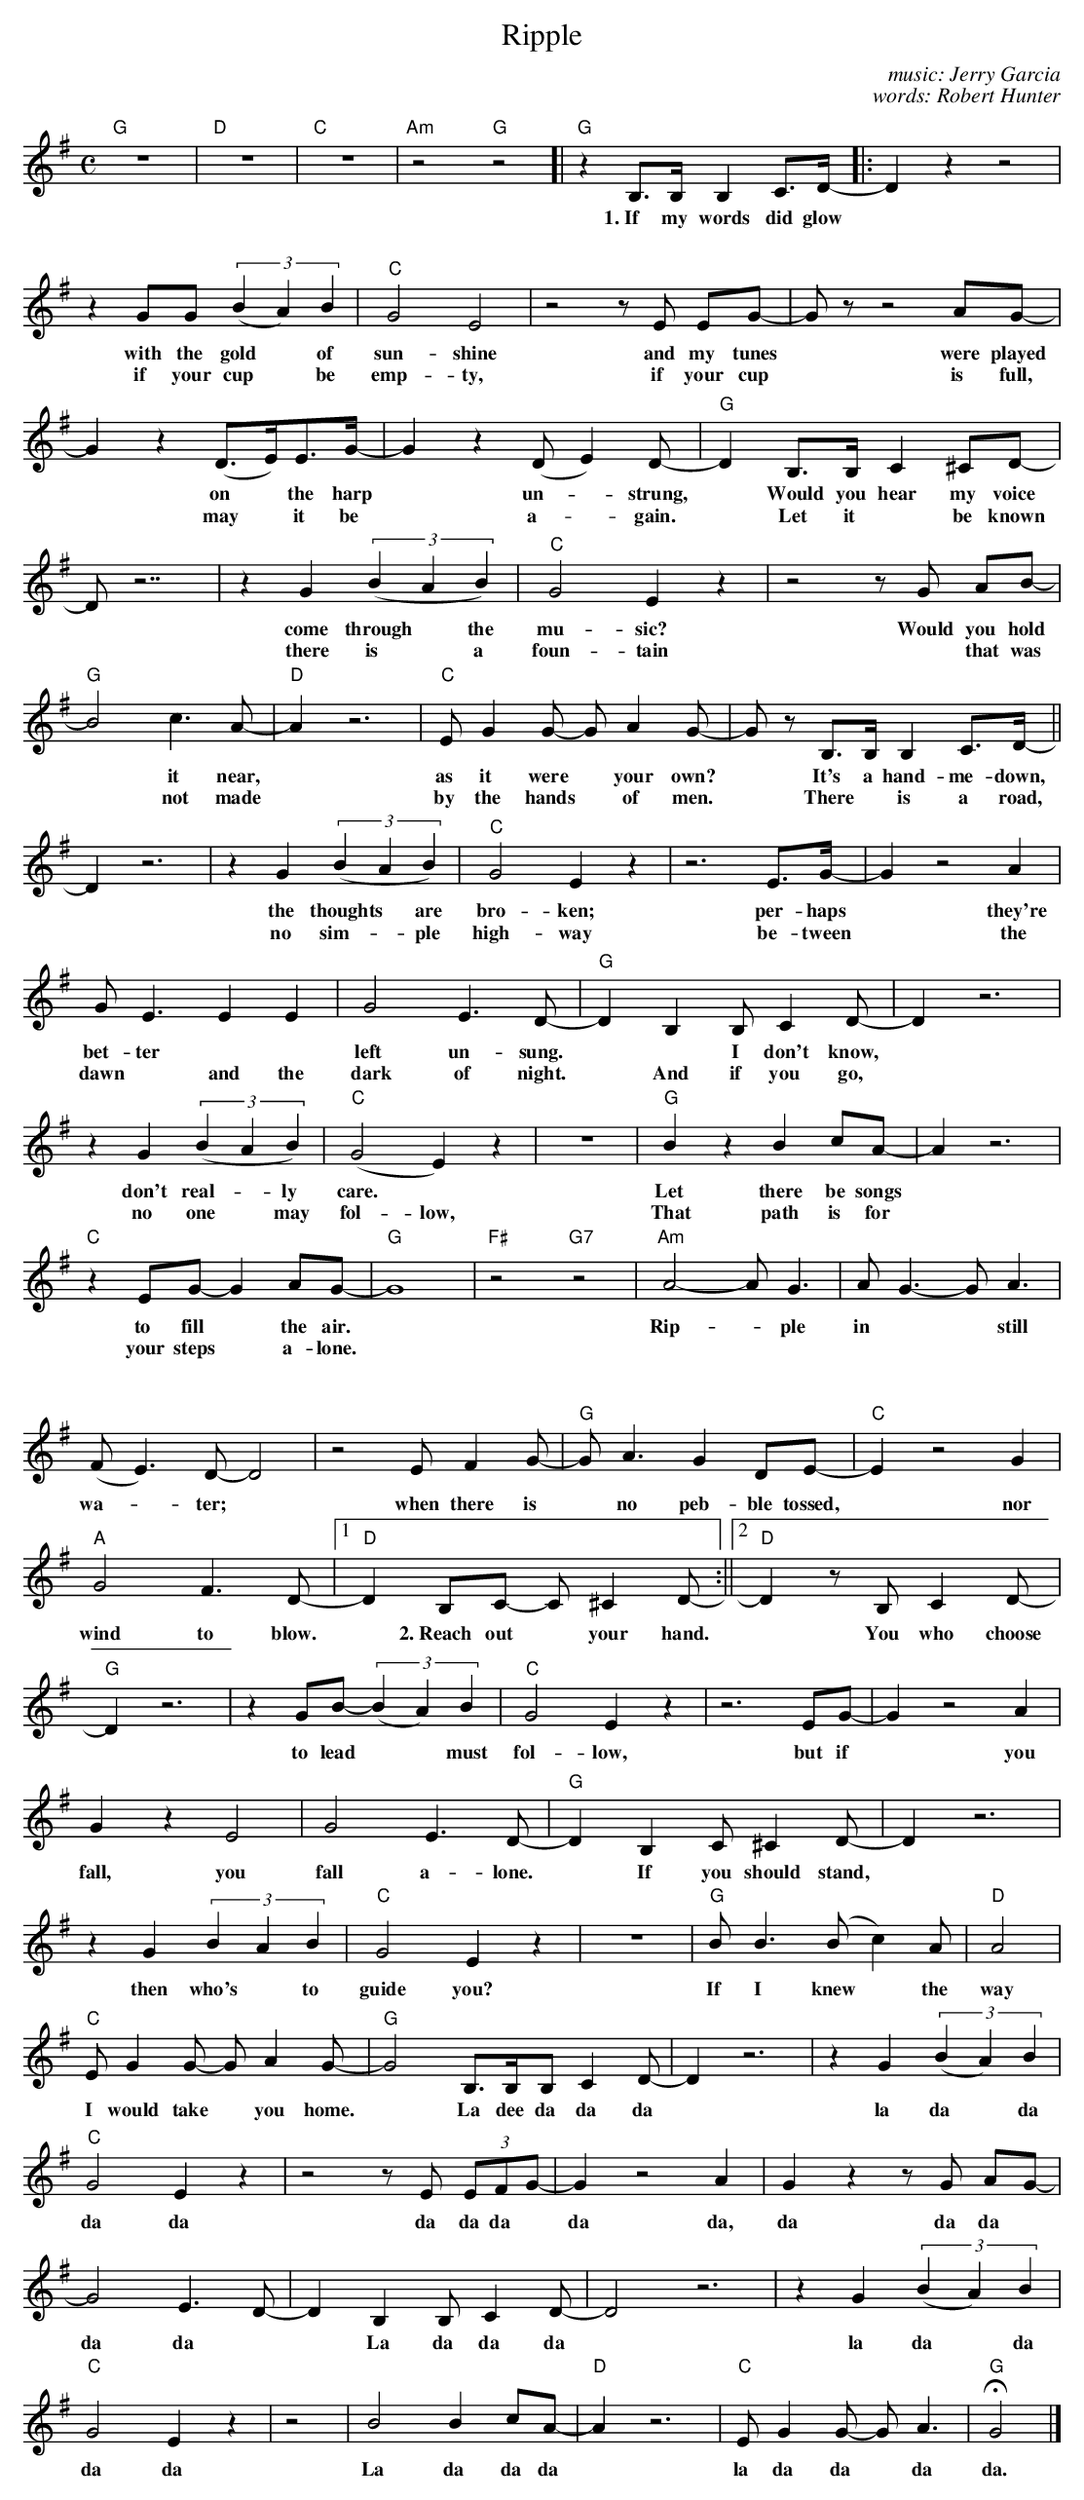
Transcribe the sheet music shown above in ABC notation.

X:1
T: Ripple
C: music: Jerry Garcia
C: words: Robert Hunter
M: C
L: 1/8
K: G
"G"z8 | "D"z8 | "C"z8 | "Am"z4 "G"z4 [| "G"z2B,>B, B,2C>D- |: D2z2 z4 | z2GG (3(B2A2)B2 | "C"G4 E4 |
w: 1.~If my words did glow* with the gold* of sun-shine
w: | | | | | ~ if your cup* be emp-ty,
z4 zE EG- | Gz z4 AG- | G2z2 (D>E)E>G- | G2z2 (DE2)D- | "G"D2B,>B, C2^CD- |
w: and my tunes* were played* on* the harp* un-*strung,* Would you hear my voice
w: if your cup* is full,* may* it be* a-*gain.* Let it* be known
D z7 | z2G2 (3(B2A2B2) | "C"G4 E2z2 |
w: | come through* the mu-sic?
w: | there is* a foun-tain
z4 zG AB- | "G"B4 c3A- | "D"A2 z6 | "C"EG2G- GA2G- |
w: Would you hold* it near,* as it were* your own?
w: ~ that was* not made* by the hands* of men.
Gz B,>B, B,2C>D- || D2 z6 | z2G2 (3(B2A2B2) |
w: ~ It's a hand-me-down,* the thoughts* are
w: ~ There* is a road,* no sim-*ple
"C"G4 E2z2 | z6 E>G- | G2 z4 A2 | GE3 E2E2 |
w: bro-ken; per-haps* they're bet-ter**
w: high-way be-tween* the dawn* and the
G4 E3D- | "G"D2B,2 B,C2D- | D2 z6 | z2G2 (3(B2A2B2) | "C"(G4 E2)z2 | z8 | "G"B2z2 B2cA- | A2 z6 |
w: left un-sung.* ~ I don't know,* don't real-*ly care.* Let there be songs*
w: dark of night.* And if you go,* no one* may fol-low, That path is for*
"C"z2EG- G2AG- | "G"G8 | "F#"z4 "G7"z4 | "Am"A4- AG3 | AG3- GA3 | (FE3) D- D4 | z4 EF2G- | "G"GA3 G2DE- |
w: to fill* the air.* Rip-*ple in** still wa-*ter;* when there is* no peb-ble tossed,
w: your steps* a-lone.*
"C"E2 z4 G2 | "A"G4 F3D- |[1 "D"D2B,C- C^C2D- :||2 "D"D2z B,C2D- | "G"D2 z6 | z2GB- (3(B2A2)B2 |
w: ~ nor wind to blow.* 2.~Reach out* your hand.* You who choose* to lead** must
"C"G4 E2z2 | z6 EG- | G2 z4 A2 | G2z2 E4 | G4 E3D- | "G"D2B,2 C^C2D- | D2 z6 |
w: fol-low, but if* you fall, you fall a-lone.* If you should stand,*
z2G2 (3B2A2B2 | "C"G4 E2z2 | z8 | "G"BB3 (Bc2)A | "D"A4 | "C"EG2G- GA2G- |
w: then who's* to guide you? If I knew* the way I would take* you home.
"G"G4 B,>B,B,C2D- | D2 z6 | z2G2 (3(B2A2)B2 | "C"G4 E2z2 | z4 zE (3EFG- | G2 z4 A2 | G2z2 zG AG- | G4 E3D- |
w: ~ La dee da da da* la da* da da da da da da* da da, da da da* da da*
D2B,2 B,C2D- | D4 z6 | z2G2 (3(B2A2)B2 | "C"G4 E2z2 | z4 | B4 B2cA- | "D"A2 z6 | "C"EG2G- GA3 | "G"HG4 |]
w: ~ La da da da* la da* da da da La da da da* la da da* da da.
